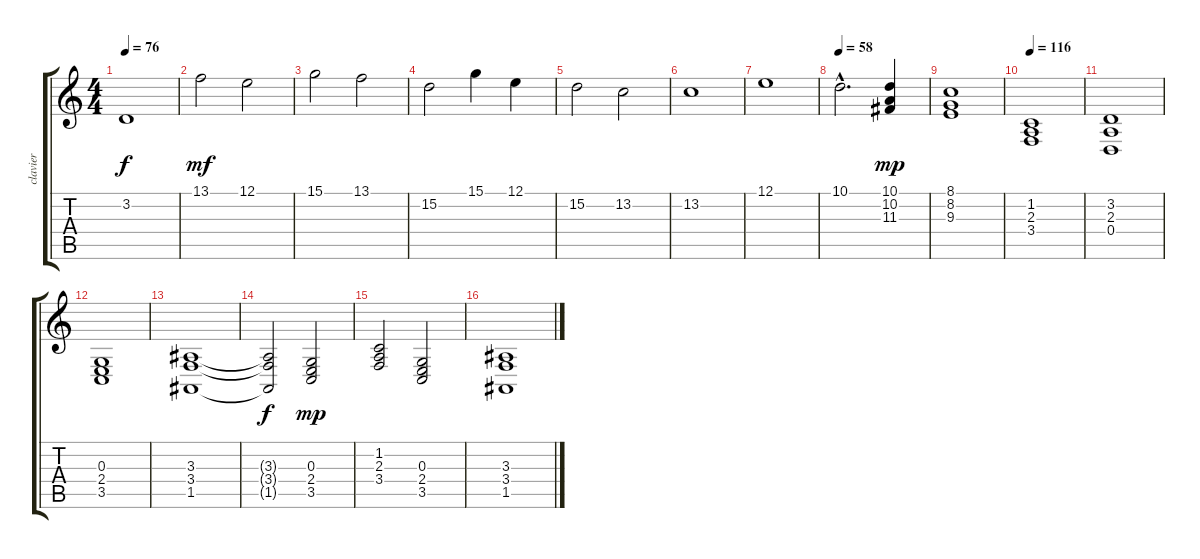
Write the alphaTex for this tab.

\track ("clavier" "clavier") {instrument synthstrings1}
\staff {score tabs}
\tuning (E4 B3 G3 D3 A2 E2) {hide}
\ts (4 4)
\tempo 76
\clef g2
\ks c
3.2{t}.1{dy f} |
13.1.2{dy mf} 12.1.2 |
15.1.2 13.1.2 |
15.2.2 15.1.4 12.1.4 |
15.2.2 13.2.2 |
13.2.1 |
12.1.1 |
\tempo 58
10.1{hac}.2{d} (10.1 10.2 11.3).4{dy mp} |
(8.1 8.2 9.3).1 |
\tempo 116
(1.2 2.3 3.4).1 |
(3.2 2.3 0.4).1 |
(0.3 2.4 3.5).1 |
(3.3 3.4 1.5).1 |
(3.3{t} 3.4{t} 1.5{t}).2{dy f} (0.3 2.4 3.5).2{dy mp} |
(1.2 2.3 3.4).2 (0.3 2.4 3.5).2 |
(3.3 3.4 1.5).1
